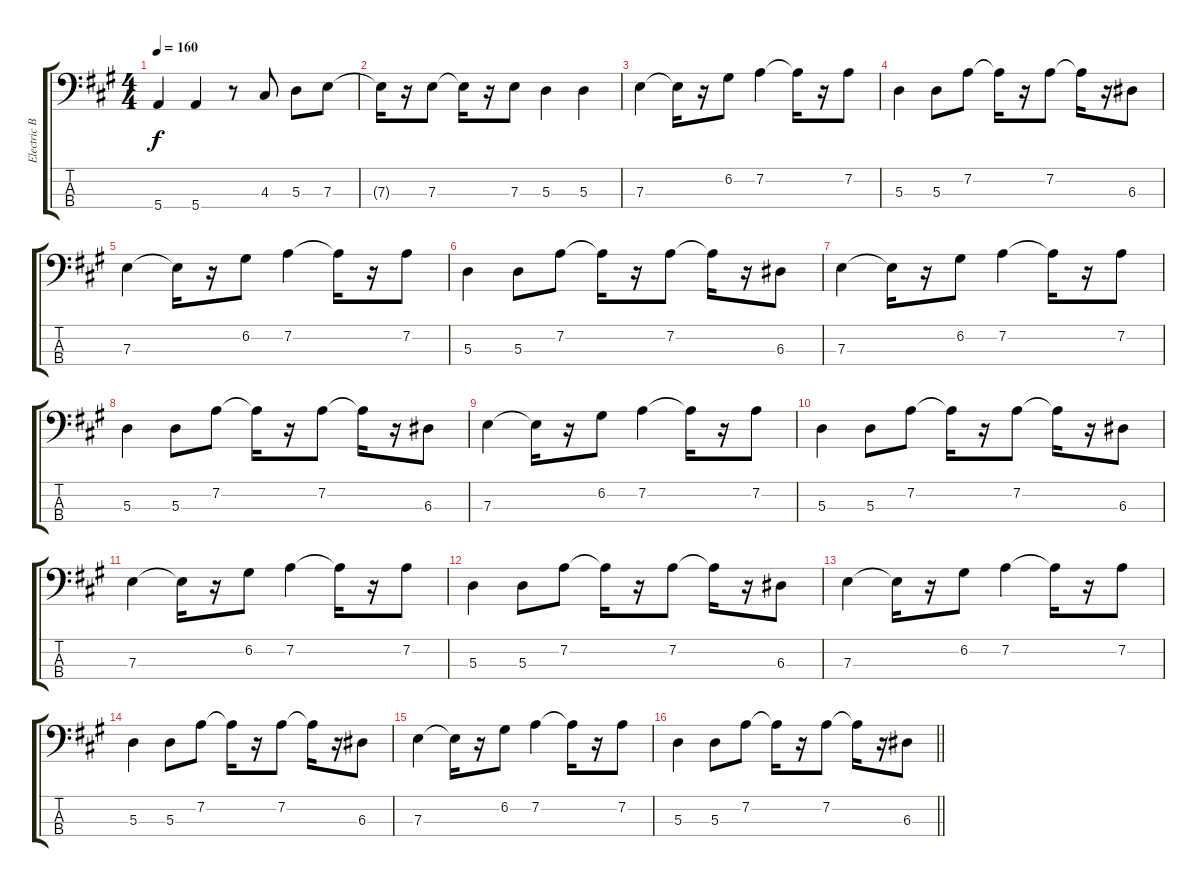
\track ("Electric Bass (Finger)    " "Electric B") {instrument electricbassfinger}
\staff {score tabs}
\tuning (G2 D2 A1 E1) {hide}
\ts (4 4)
\tempo 160
\clef f4
\ks a
5.4.4{dy f} 5.4.4 r.8 4.3.8 5.3.8 7.3.8 |
7.3{t}.16 r.16 7.3.8 7.3{t}.16 r.16 7.3.8 5.3.4 5.3.4 |
7.3.4 7.3{t}.16 r.16 6.2.8 7.2.4 7.2{t}.16 r.16 7.2.8 |
5.3.4 5.3.8 7.2.8 7.2{t}.16 r.16 7.2.8 7.2{t}.16 r.16 6.3.8 |
7.3.4 7.3{t}.16 r.16 6.2.8 7.2.4 7.2{t}.16 r.16 7.2.8 |
5.3.4 5.3.8 7.2.8 7.2{t}.16 r.16 7.2.8 7.2{t}.16 r.16 6.3.8 |
7.3.4 7.3{t}.16 r.16 6.2.8 7.2.4 7.2{t}.16 r.16 7.2.8 |
5.3.4 5.3.8 7.2.8 7.2{t}.16 r.16 7.2.8 7.2{t}.16 r.16 6.3.8 |
7.3.4 7.3{t}.16 r.16 6.2.8 7.2.4 7.2{t}.16 r.16 7.2.8 |
5.3.4 5.3.8 7.2.8 7.2{t}.16 r.16 7.2.8 7.2{t}.16 r.16 6.3.8 |
7.3.4 7.3{t}.16 r.16 6.2.8 7.2.4 7.2{t}.16 r.16 7.2.8 |
5.3.4 5.3.8 7.2.8 7.2{t}.16 r.16 7.2.8 7.2{t}.16 r.16 6.3.8 |
7.3.4 7.3{t}.16 r.16 6.2.8 7.2.4 7.2{t}.16 r.16 7.2.8 |
5.3.4 5.3.8 7.2.8 7.2{t}.16 r.16 7.2.8 7.2{t}.16 r.16 6.3.8 |
7.3.4 7.3{t}.16 r.16 6.2.8 7.2.4 7.2{t}.16 r.16 7.2.8 |
\barLineRight lightlight
5.3.4 5.3.8 7.2.8 7.2{t}.16 r.16 7.2.8 7.2{t}.16 r.16 6.3.8
